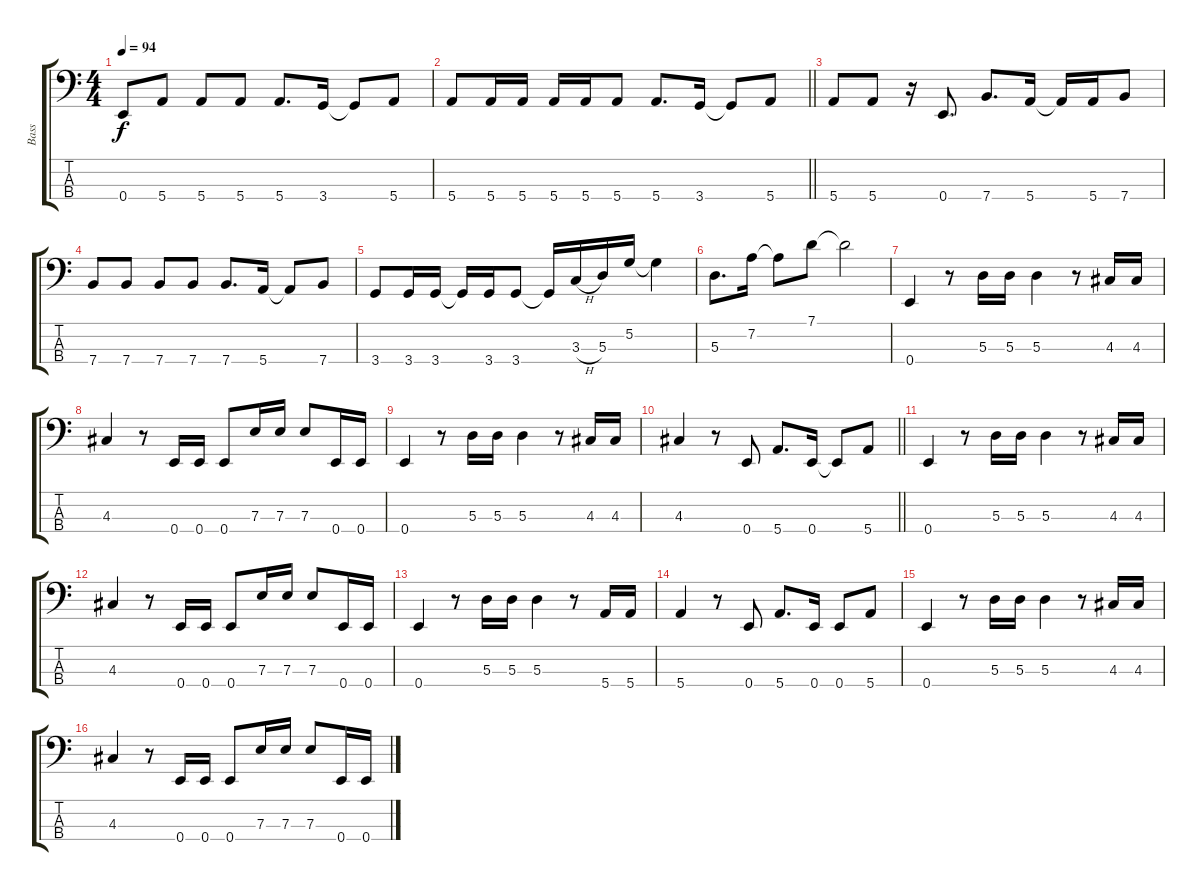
\track ("Bass" "Bass") {instrument electricbassfinger}
\staff {score tabs}
\tuning (G2 D2 A1 E1) {hide}
\ts (4 4)
\tempo 94
\clef f4
\ks c
0.4.8{dy f} 5.4.8 5.4.8 5.4.8 5.4.8{d} 3.4.16 3.4{t}.8 5.4.8 |
\barLineRight lightlight
5.4.8 5.4.16 5.4.16 5.4.16 5.4.16 5.4.8 5.4.8{d} 3.4.16 3.4{t}.8 5.4.8 |
5.4.8 5.4.8 r.16 0.4.8{d} 7.4.8{d} 5.4.16 5.4{t}.16 5.4.16 7.4.8 |
7.4.8 7.4.8 7.4.8 7.4.8 7.4.8{d} 5.4.16 5.4{t}.8 7.4.8 |
3.4.8 3.4.16 3.4.16 3.4{t}.16 3.4.16 3.4.8 3.4{t}.16 3.3{h}.16 5.3.16 5.2.16 5.2{t}.4 |
5.3.8{d} 7.2.16 7.2{t}.8 7.1.8 7.1{t}.2 |
0.4.4 r.8 5.3.16 5.3.16 5.3.4 r.8 4.3.16 4.3.16 |
4.3.4 r.8 0.4.16 0.4.16 0.4.8 7.3.16 7.3.16 7.3.8 0.4.16 0.4.16 |
0.4.4 r.8 5.3.16 5.3.16 5.3.4 r.8 4.3.16 4.3.16 |
\barLineRight lightlight
4.3.4 r.8 0.4.8 5.4.8{d} 0.4.16 0.4{t}.8 5.4.8 |
0.4.4 r.8 5.3.16 5.3.16 5.3.4 r.8 4.3.16 4.3.16 |
4.3.4 r.8 0.4.16 0.4.16 0.4.8 7.3.16 7.3.16 7.3.8 0.4.16 0.4.16 |
0.4.4 r.8 5.3.16 5.3.16 5.3.4 r.8 5.4.16 5.4.16 |
5.4.4 r.8 0.4.8 5.4.8{d} 0.4.16 0.4.8 5.4.8 |
0.4.4 r.8 5.3.16 5.3.16 5.3.4 r.8 4.3.16 4.3.16 |
4.3.4 r.8 0.4.16 0.4.16 0.4.8 7.3.16 7.3.16 7.3.8 0.4.16 0.4.16
